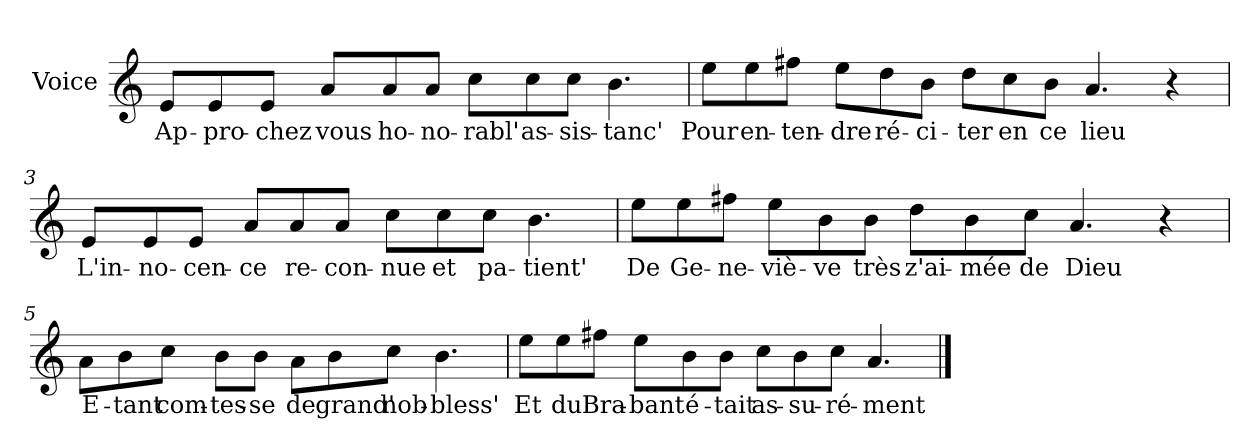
**kern	**text
*part1	*part1
*staff1	*staff1
*I"Voice	*
*I'V	*
*clefG2	*
*k[]	*
*C:	*
=1	=1
8e/L	Ap-
8e/	-pro-
8e/J	-chez
8a/L	vous
8a/	ho-
8a/J	-no-
8cc\L	-rabl'
8cc\	as-
8cc\J	-sis-
4.b\	-tanc'
=2	=2
8ee\L	Pour
8ee\	en-
8ff#X\J	-ten-
8ee\L	-dre
8dd\	ré-
8b\J	-ci-
8dd\L	-ter
8cc\	en
8b\J	ce
4.a/	lieu
4r	.
!!LO:LB:g=z
=3	=3
8e/L	L'in-
8e/	-no-
8e/J	-cen-
8a/L	-ce
8a/	re-
8a/J	-con-
8cc\L	-nue
8cc\	et
8cc\J	pa-
4.b\	-tient'
=4	=4
8ee\L	De
8ee\	Ge-
8ff#X\J	-ne-
8ee\L	-viè-
8b\	-ve
8b\J	très
8dd\L	z'ai-
8b\	-mée
8cc\J	de
4.a/	Dieu
4r	.
!!LO:LB:g=z
=5	=5
8a\L	E-
8b\	-tant
8cc\J	com-
8b\L	-tes-
8b\J	-se
8a\L	de
8b\	grand'
8cc\J	nob-
4.b\	-bless'
=6	=6
8ee\L	Et
8ee\	du
8ff#X\J	Bra-
8ee\L	-bant
8b\	é-
8b\J	-tait
8cc\L	as-
8b\	-su-
8cc\J	-ré-
4.a/	-ment
==	==
*-	*-
